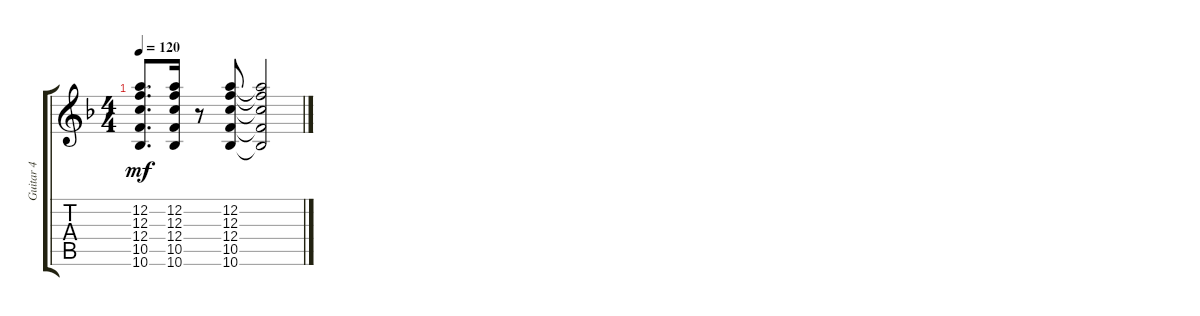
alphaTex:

\track ("Guitar 4" "Guitar 4") {instrument distortionguitar}
\staff {score tabs}
\tuning (D4 A3 F3 C3 G2 C2) {hide}
\ts (4 4)
\tempo 120
\clef g2
\ks f
(12.2 12.3 12.4 10.5 10.6).8{d dy mf} (12.2 12.3 12.4 10.5 10.6).16 r.8 (12.2 12.3 12.4 10.5 10.6).8 (12.2{t} 12.3{t} 12.4{t} 10.5{t} 10.6{t}).2
